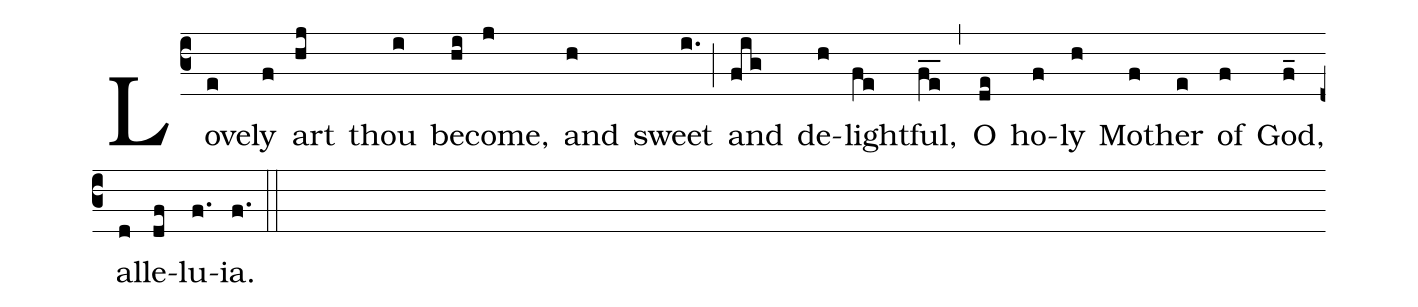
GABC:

%%
(c3) Love(e)ly(f) art(hj) thou(i) be(hi)come,(j) and(h) sweet(i.) (;) and(fig) de(h)light(fe)ful,(fe__) (,) O(de) ho(f)ly(h) Mo(f)ther(e) of(f) God,(f_) al(d)le(df)lu(f.)ia.(f.) (::)

% http://www.e-codices.unifr.ch/en/sbe/0611/281r
